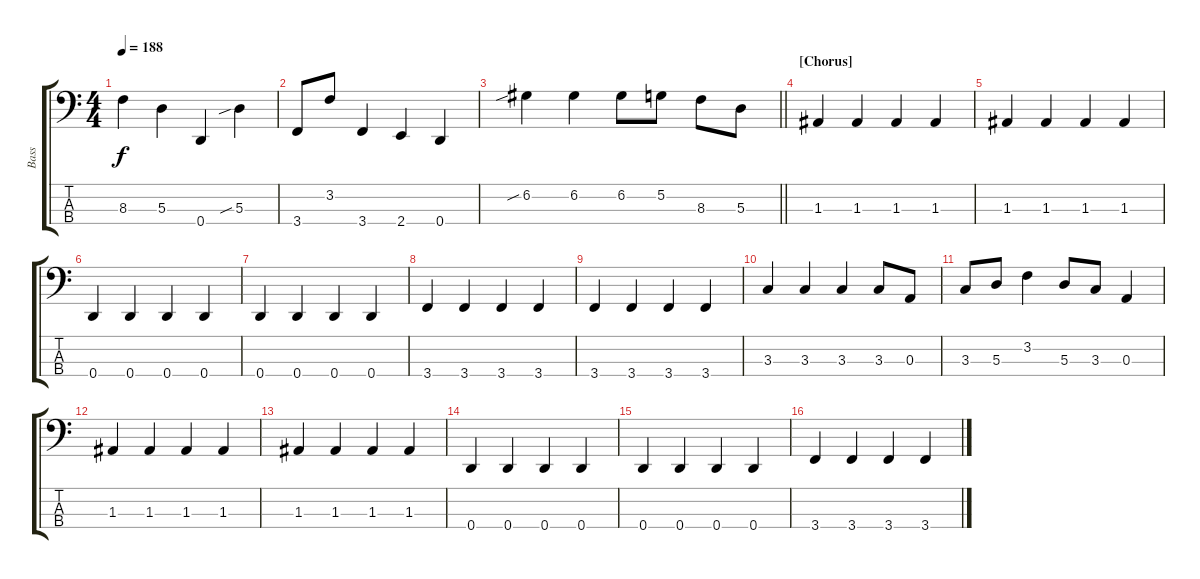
\track ("Bass" "Bass") {instrument electricbasspick}
\staff {score tabs}
\tuning (G2 D2 A1 D1) {hide}
\ts (4 4)
\tempo 188
\clef f4
\ks c
8.3.4{dy f} 5.3.4 0.4.4 5.3{sib}.4 |
3.4.8 3.2.8 3.4.4 2.4.4 0.4.4 |
\barLineRight lightlight
6.2{sib}.4 6.2.4 6.2.8 5.2.8 8.3.8 5.3.8 |
\section ("" "[Chorus]")
1.3.4 1.3.4 1.3.4 1.3.4 |
1.3.4 1.3.4 1.3.4 1.3.4 |
0.4.4 0.4.4 0.4.4 0.4.4 |
0.4.4 0.4.4 0.4.4 0.4.4 |
3.4.4 3.4.4 3.4.4 3.4.4 |
3.4.4 3.4.4 3.4.4 3.4.4 |
3.3.4 3.3.4 3.3.4 3.3.8 0.3.8 |
3.3.8 5.3.8 3.2.4 5.3.8 3.3.8 0.3.4 |
1.3.4 1.3.4 1.3.4 1.3.4 |
1.3.4 1.3.4 1.3.4 1.3.4 |
0.4.4 0.4.4 0.4.4 0.4.4 |
0.4.4 0.4.4 0.4.4 0.4.4 |
3.4.4 3.4.4 3.4.4 3.4.4
